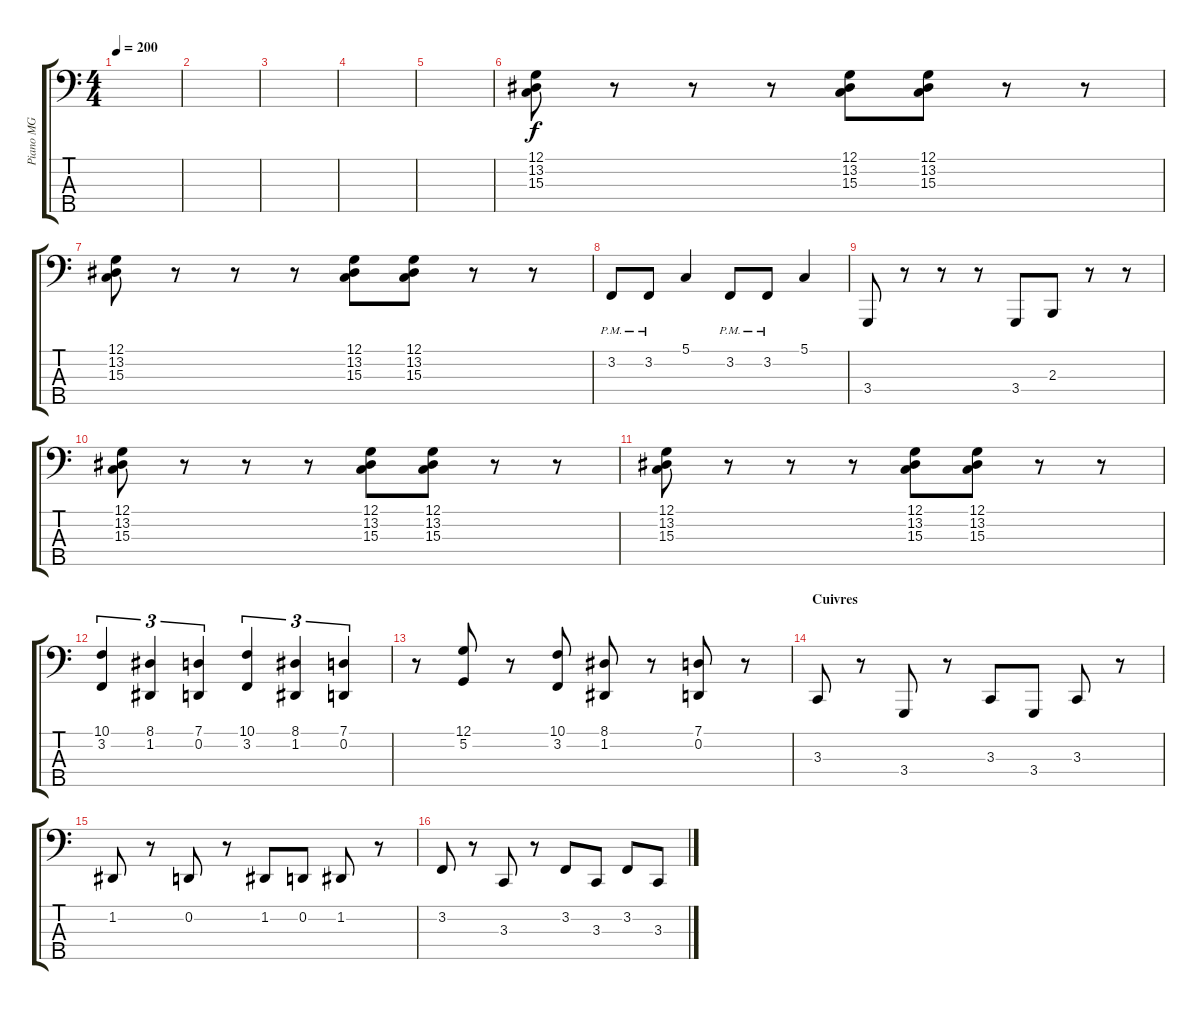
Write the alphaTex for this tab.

\track ("Piano MG" "Piano MG") {instrument acousticgrandpiano}
\staff {score tabs}
\tuning (G2 D2 A1 E1 B0) {hide}
\ts (4 4)
\tempo 200
\clef f4
\ks c
|
|
|
|
|
(12.1 13.2 15.3).8 r.8 r.8 r.8 (12.1 13.2 15.3).8 (12.1 13.2 15.3).8 r.8 r.8 |
(12.1 13.2 15.3).8 r.8 r.8 r.8 (12.1 13.2 15.3).8 (12.1 13.2 15.3).8 r.8 r.8 |
3.2{pm}.8 3.2{pm}.8 5.1.4 3.2{pm}.8 3.2{pm}.8 5.1.4 |
3.4.8 r.8 r.8 r.8 3.4.8 2.3.8 r.8 r.8 |
(12.1 13.2 15.3).8 r.8 r.8 r.8 (12.1 13.2 15.3).8 (12.1 13.2 15.3).8 r.8 r.8 |
(12.1 13.2 15.3).8 r.8 r.8 r.8 (12.1 13.2 15.3).8 (12.1 13.2 15.3).8 r.8 r.8 |
(10.1 3.2).4{tu (3 2)} (8.1 1.2).4{tu (3 2)} (7.1 0.2).4{tu (3 2)} (10.1 3.2).4{tu (3 2)} (8.1 1.2).4{tu (3 2)} (7.1 0.2).4{tu (3 2)} |
r.8 (12.1 5.2).8 r.8 (10.1 3.2).8 (8.1 1.2).8 r.8 (7.1 0.2).8 r.8 |
\section ("" "Cuivres")
3.3.8 r.8 3.4.8 r.8 3.3.8 3.4.8 3.3.8 r.8 |
1.2.8 r.8 0.2.8 r.8 1.2.8 0.2.8 1.2.8 r.8 |
3.2.8 r.8 3.3.8 r.8 3.2.8 3.3.8 3.2.8 3.3.8
